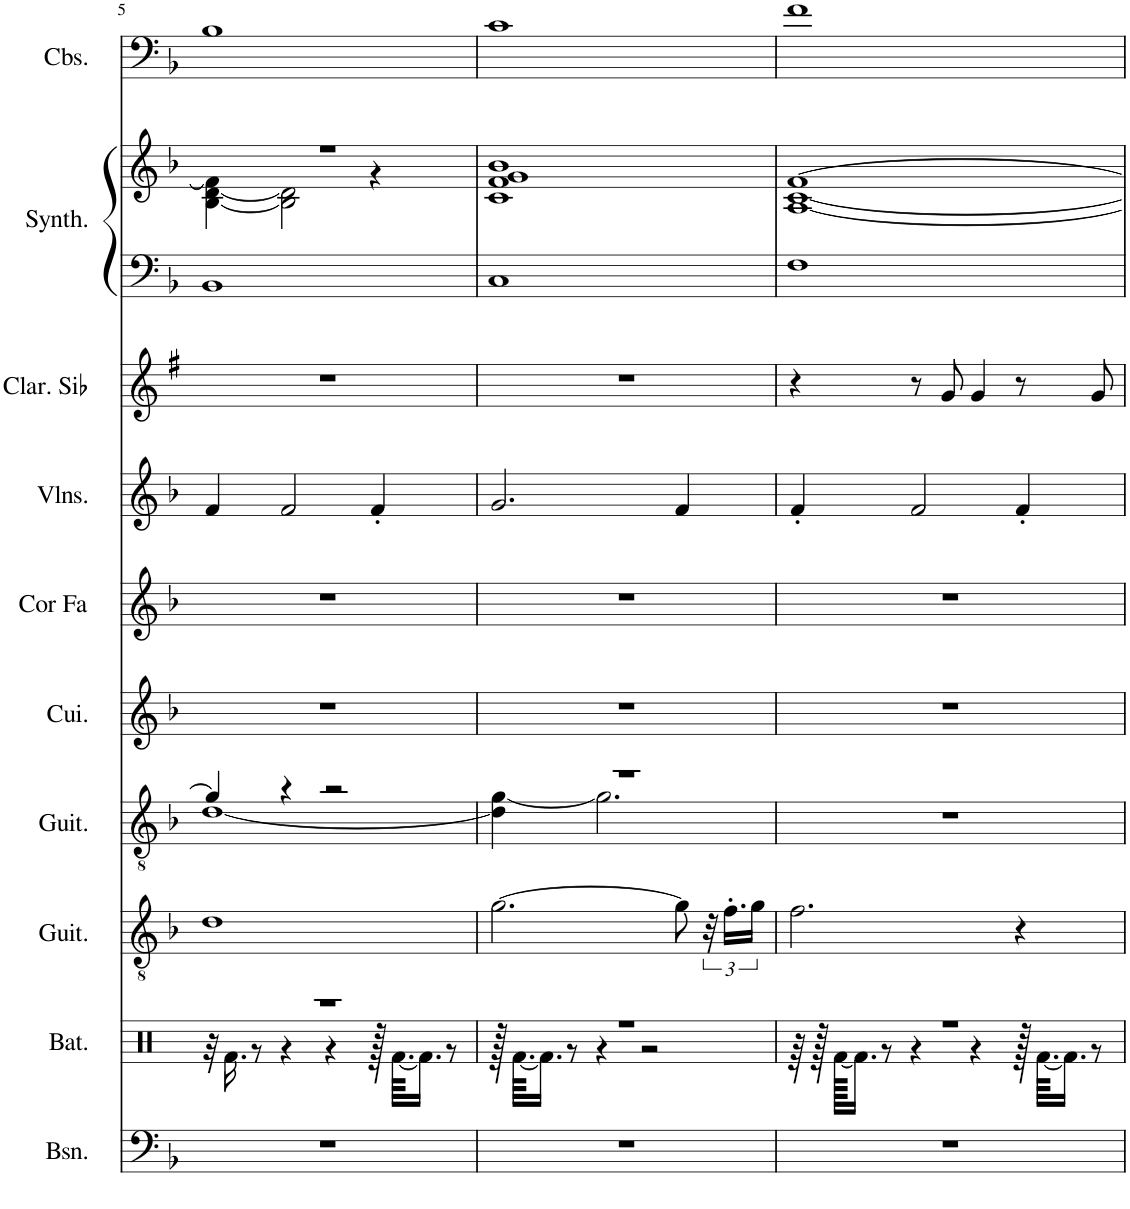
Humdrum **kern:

**kern	**kern	**kern	**kern	**kern	**kern	**kern	**kern	**kern	**kern	**kern
*part10	*part9	*part8	*part7	*part6	*part5	*part4	*part3	*part2	*part2	*part1
*staff11	*staff10	*staff9	*staff8	*staff7	*staff6	*staff5	*staff4	*staff3	*staff2	*staff1
*I"Basson, Bassoon	*I"Batterie	*I"Guitare acoustique, Acoustic Guitar (steel)	*I"Guitare classique, Acoustic Guitar (nylon)	*I"Cuivres, Brass Section	*I"Cor en Fa, French Horn	*I"Violons, String Ensemble 1	*I"Clarinette en Sib	*I"Synthétiseur d'instruments à cordes, Synth Strings 1	*	*I"Contrebasses, String Ensemble 1
*I'Bsn.	*I'Bat.	*I'Guit.	*I'Guit.	*I'Cui.	*I'Cor Fa	*I'Vlns.	*I'Clar. Sib	*I'Synth.	*	*I'Cbs.
!!LO:PB:g=z
*clefF4	*clefX	*clefGv2	*clefGv2	*clefG2	*clefG2	*clefG2	*clefG2	*clefF4	*clefG2	*clefF4
*	*	*	*	*	*Trd4c7	*	*Trd1c2	*	*	*Trd7c12
*k[b-]	*k[]	*k[b-]	*k[b-]	*k[b-]	*k[b-]	*k[b-]	*k[f#]	*k[b-]	*k[b-]	*k[b-]
*M4/4	*M4/4	*M4/4	*M4/4	*M4/4	*M4/4	*M4/4	*M4/4	*M4/4	*M4/4	*M4/4
=5	=5	=5	=5	=5	=5	=5	=5	=5	=5	=5
*	*^	*	*^	*	*	*	*	*	*^	*
1r	1r	32r	1d	4g/]	[1d	1r	1r	4f/	1r	1BB-	1r	[4B-\ [4d\ 4f\]	1B-
.	.	16.Rf\	.	.	.	.	.	.	.	.	.	.	.
.	.	8r	.	.	.	.	.	.	.	.	.	.	.
.	.	4r	.	4r	.	.	.	2f/	.	.	.	2B-\] 2d\]	.
.	.	4r	.	2r	.	.	.	.	.	.	.	.	.
.	.	128r	.	.	.	.	.	4f'/	.	.	.	4r	.
.	.	[64.Rf\KKLL	.	.	.	.	.	.	.	.	.	.	.
.	.	16.Rf\JJ]	.	.	.	.	.	.	.	.	.	.	.
.	.	8r	.	.	.	.	.	.	.	.	.	.	.
*	*	*	*	*	*	*	*	*	*	*	*v	*v	*
=6	=6	=6	=6	=6	=6	=6	=6	=6	=6	=6	=6	=6
1r	1r	128r	[2.g\	1r	4d\] [4g\	1r	1r	2.g/	1r	1C	1c 1f 1g 1b-	1c
.	.	[64.Rf\KKLL	.	.	.	.	.	.	.	.	.	.
.	.	16.Rf\JJ]	.	.	.	.	.	.	.	.	.	.
.	.	8r	.	.	.	.	.	.	.	.	.	.
.	.	4r	.	.	2.g\]	.	.	.	.	.	.	.
.	.	2r	.	.	.	.	.	.	.	.	.	.
.	.	.	8g\]	.	.	.	.	4f/	.	.	.	.
.	.	.	48r	.	.	.	.	.	.	.	.	.
.	.	.	24.f'\LL	.	.	.	.	.	.	.	.	.
.	.	.	24g\JJ	.	.	.	.	.	.	.	.	.
*	*	*	*	*v	*v	*	*	*	*	*	*	*
=7	=7	=7	=7	=7	=7	=7	=7	=7	=7	=7	=7
*	*	*	*	*	*	*	*	*	*	*^	*
1r	1r	64r	2.f\	1r	1r	1r	4f'/	4r	1F	[1f	[1A [1c	1f
.	.	128r	.	.	.	.	.	.	.	.	.	.
.	.	[128Rf\KKKLL	.	.	.	.	.	.	.	.	.	.
.	.	16.Rf\JJ]	.	.	.	.	.	.	.	.	.	.
.	.	8r	.	.	.	.	.	.	.	.	.	.
.	.	4r	.	.	.	.	2f/	8r	.	.	.	.
.	.	.	.	.	.	.	.	8g/	.	.	.	.
.	.	4r	.	.	.	.	.	4g/	.	.	.	.
.	.	128r	4r	.	.	.	4f'/	8r	.	.	.	.
.	.	[64.Rf\KKLL	.	.	.	.	.	.	.	.	.	.
.	.	16.Rf\JJ]	.	.	.	.	.	.	.	.	.	.
.	.	8r	.	.	.	.	.	8g/	.	.	.	.
*	*v	*v	*	*	*	*	*	*	*	*v	*v	*
=	=	=	=	=	=	=	=	=	=	=
*-	*-	*-	*-	*-	*-	*-	*-	*-	*-	*-
